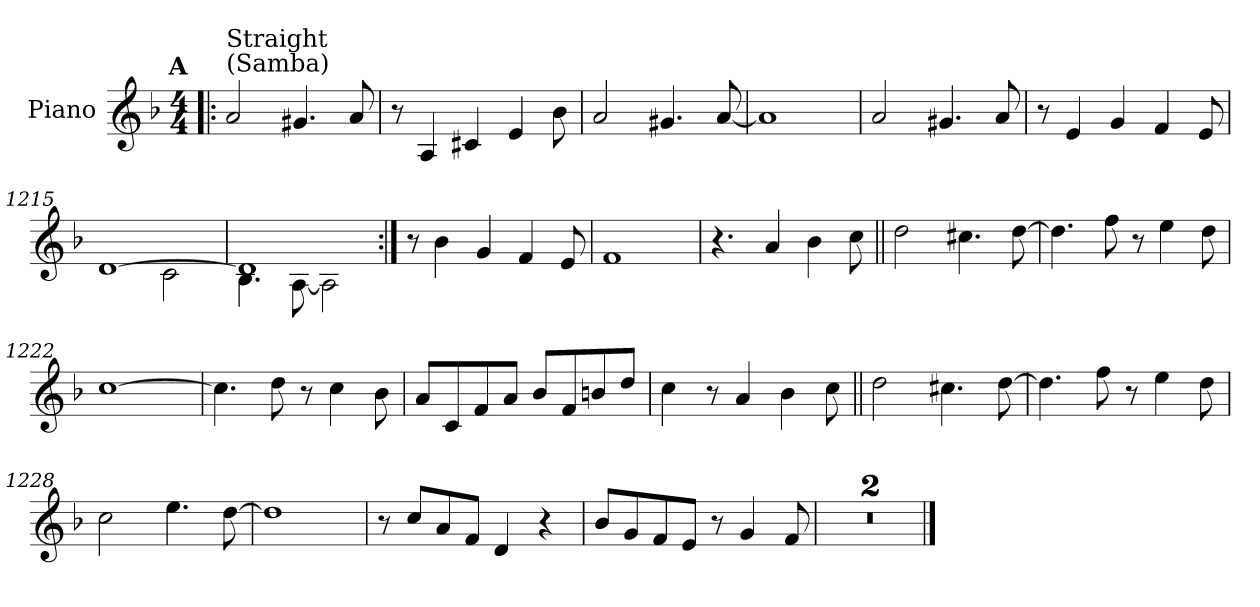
**kern
*part1
*staff1
*I"Piano
*I'Pno.
!!LO:PB:g=z
*clefG2
*k[b-]
*M4/4
!!LO:REH:place=s1:a:enc=none:fs=14:t=A
=1209!|:
!LO:TX:a:t=(Samba)
!LO:TX:t=Straight
2a/
4.g#X/
8a/
=1210
8r
4A/
4c#X/
4e/
8b-\
=1211
2a/
4.g#X/
[8a/
=1212
1a]
!!LO:LB:g=z
=1213
2a/
4.g#X/
8a/
=1214
8r
4e/
4g/
4f/
8e/
=1215
*^
[1d	2ryy
.	2c\
=1216	=1216
1d]	4.B-\
.	[8A\
.	2A\]
*v	*v
!!LO:LB:g=z
=1217:|!
8r
4b-\
4g/
4f/
8e/
=1218
1f
=1219
4.r
4a/
4b-\
8cc\
!!LO:LB:g=z
=1220||
2dd\
4.cc#X\
[8dd\
=1221
4.dd\]
8ff\
8r
4ee\
8dd\
=1222
[1cc
=1223
4.cc\]
8dd\
8r
4cc\
8b-\
!!LO:LB:g=z
=1224
8a/L
8c/
8f/
8a/J
8b-/L
8f/
8bn/
8dd/J
=1225
4cc\
8r
4a/
4b-\
8cc\
!!LO:LB:g=z
=1226||
2dd\
4.cc#X\
[8dd\
=1227
4.dd\]
8ff\
8r
4ee\
8dd\
=1228
2cc\
4.ee\
[8dd\
=1229
1dd]
!!LO:LB:g=z
=1230
8r
8cc/L
8a/
8f/J
4d/
4r
=1231
8b-/L
8g/
8f/
8e/J
8r
4g/
8f/
=1232
1r
=1233
1r
==
*-
